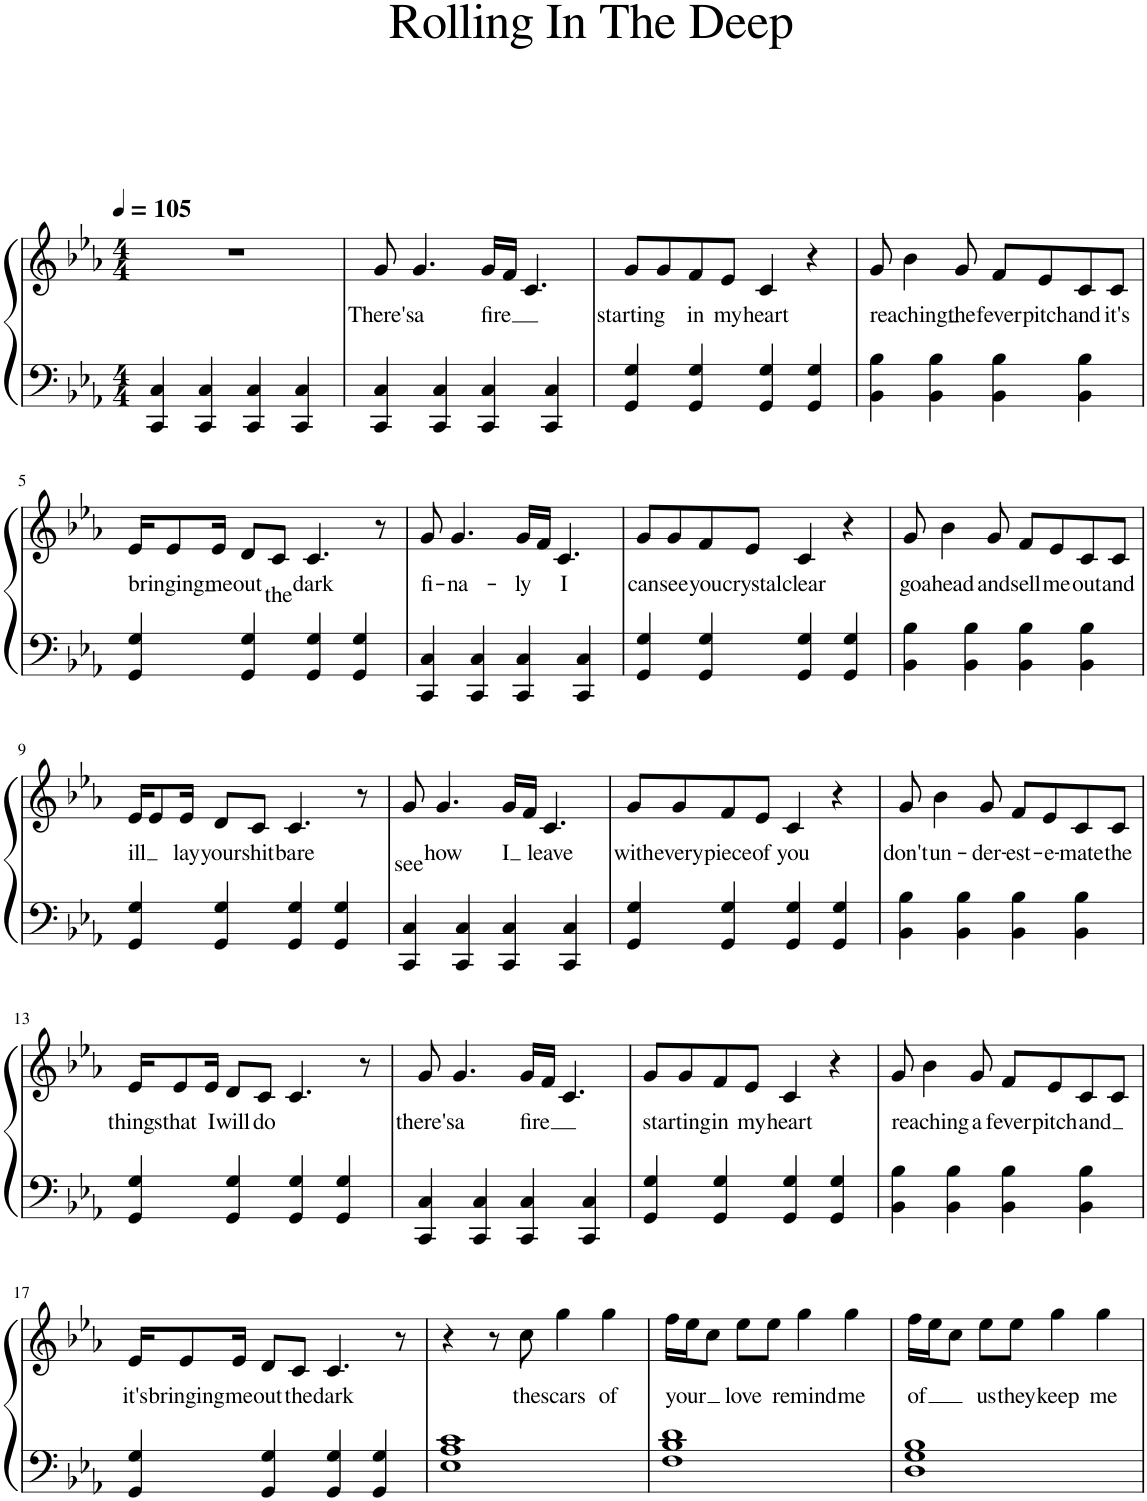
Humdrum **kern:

**kern	**kern	**text
*part1	*part1	*part1
*staff2	*staff1	*staff1
*I"Piano	*	*
*I'Pno.	*	*
*clefF4	*clefG2	*
*k[b-e-a-]	*k[b-e-a-]	*
*M4/4	*M4/4	*
*MM105	*MM105	*
=1	=1	=1
4CC/ 4C/	1r	.
4CC/ 4C/	.	.
4CC/ 4C/	.	.
4CC/ 4C/	.	.
=2	=2	=2
!	!	!LO:LY:b
4CC/ 4C/	8g/	There's
!	!	!LO:LY:b
.	4.g/	a
4CC/ 4C/	.	.
!	!	!LO:LY:b
4CC/ 4C/	16g/LL	fire
.	16f/JJ	.
.	4.c/	.
4CC/ 4C/	.	.
=3	=3	=3
!	!	!LO:LY:b
4GG/ 4G/	8g/L	starting
.	8g/	.
!	!	!LO:LY:b
4GG/ 4G/	8f/	in
!	!	!LO:LY:b
.	8e-/J	my
!	!	!LO:LY:b
4GG/ 4G/	4c/	heart
4GG/ 4G/	4r	.
=4	=4	=4
!	!	!LO:LY:b
4BB-\ 4B-\	8g/	reaching
.	4b-\	.
4BB-\ 4B-\	.	.
!	!	!LO:LY:b
.	8g/	the
!	!	!LO:LY:b
4BB-\ 4B-\	8f/L	fever
!	!	!LO:LY:b
.	8e-/	pitch
!	!	!LO:LY:b
4BB-\ 4B-\	8c/	and
!	!	!LO:LY:b
.	8c/J	it's
!!LO:LB:g=z
=5	=5	=5
!	!	!LO:LY:b
4GG/ 4G/	16e-/KL	bringing
.	8e-/	.
!	!	!LO:LY:b
.	16e-/Jk	me
!	!	!LO:LY:b
4GG/ 4G/	8d/L	out
!	!	!LO:LY:b
.	8c/J	the
!	!	!LO:LY:b
4GG/ 4G/	4.c/	dark
4GG/ 4G/	.	.
.	8r	.
=6	=6	=6
!	!	!LO:LY:b
4CC/ 4C/	8g/	fi-
!	!	!LO:LY:b
.	4.g/	-na-
4CC/ 4C/	.	.
!	!	!LO:LY:b
4CC/ 4C/	16g/LL	-ly
.	16f/JJ	.
!	!	!LO:LY:b
.	4.c/	I
4CC/ 4C/	.	.
=7	=7	=7
!	!	!LO:LY:b
4GG/ 4G/	8g/L	can
!	!	!LO:LY:b
.	8g/	see
!	!	!LO:LY:b
4GG/ 4G/	8f/	you
!	!	!LO:LY:b
.	8e-/J	crystal
!	!	!LO:LY:b
4GG/ 4G/	4c/	clear
4GG/ 4G/	4r	.
=8	=8	=8
!	!	!LO:LY:b
4BB-\ 4B-\	8g/	go
!	!	!LO:LY:b
.	4b-\	ahead
4BB-\ 4B-\	.	.
!	!	!LO:LY:b
.	8g/	and
!	!	!LO:LY:b
4BB-\ 4B-\	8f/L	sell
!	!	!LO:LY:b
.	8e-/	me
!	!	!LO:LY:b
4BB-\ 4B-\	8c/	out
!	!	!LO:LY:b
.	8c/J	and
!!LO:LB:g=z
=9	=9	=9
!	!	!LO:LY:b
4GG/ 4G/	16e-/KL	ill
.	8e-/	.
!	!	!LO:LY:b
.	16e-/Jk	lay
!	!	!LO:LY:b
4GG/ 4G/	8d/L	your
!	!	!LO:LY:b
.	8c/J	shit
!	!	!LO:LY:b
4GG/ 4G/	4.c/	bare
4GG/ 4G/	.	.
.	8r	.
=10	=10	=10
!	!	!LO:LY:b
4CC/ 4C/	8g/	see
!	!	!LO:LY:b
.	4.g/	how
4CC/ 4C/	.	.
!	!	!LO:LY:b
4CC/ 4C/	16g/LL	I
.	16f/JJ	.
!	!	!LO:LY:b
.	4.c/	leave
4CC/ 4C/	.	.
=11	=11	=11
!	!	!LO:LY:b
4GG/ 4G/	8g/L	with
!	!	!LO:LY:b
.	8g/	every
!	!	!LO:LY:b
4GG/ 4G/	8f/	piece
!	!	!LO:LY:b
.	8e-/J	of
!	!	!LO:LY:b
4GG/ 4G/	4c/	you
4GG/ 4G/	4r	.
=12	=12	=12
!	!	!LO:LY:b
4BB-\ 4B-\	8g/	don't
!	!	!LO:LY:b
.	4b-\	un-
4BB-\ 4B-\	.	.
!	!	!LO:LY:b
.	8g/	-der-
!	!	!LO:LY:b
4BB-\ 4B-\	8f/L	-est-
!	!	!LO:LY:b
.	8e-/	-e-
!	!	!LO:LY:b
4BB-\ 4B-\	8c/	-mate
!	!	!LO:LY:b
.	8c/J	the
!!LO:LB:g=z
=13	=13	=13
!	!	!LO:LY:b
4GG/ 4G/	16e-/KL	things
!	!	!LO:LY:b
.	8e-/	that
!	!	!LO:LY:b
.	16e-/Jk	I
!	!	!LO:LY:b
4GG/ 4G/	8d/L	will
!	!	!LO:LY:b
.	8c/J	do
4GG/ 4G/	4.c/	.
4GG/ 4G/	.	.
.	8r	.
=14	=14	=14
!	!	!LO:LY:b
4CC/ 4C/	8g/	there's
!	!	!LO:LY:b
.	4.g/	a
4CC/ 4C/	.	.
!	!	!LO:LY:b
4CC/ 4C/	16g/LL	fire
.	16f/JJ	.
.	4.c/	.
4CC/ 4C/	.	.
=15	=15	=15
!	!	!LO:LY:b
4GG/ 4G/	8g/L	starting
.	8g/	.
!	!	!LO:LY:b
4GG/ 4G/	8f/	in
!	!	!LO:LY:b
.	8e-/J	my
!	!	!LO:LY:b
4GG/ 4G/	4c/	heart
4GG/ 4G/	4r	.
=16	=16	=16
!	!	!LO:LY:b
4BB-\ 4B-\	8g/	reaching
.	4b-\	.
4BB-\ 4B-\	.	.
!	!	!LO:LY:b
.	8g/	a
!	!	!LO:LY:b
4BB-\ 4B-\	8f/L	fever
!	!	!LO:LY:b
.	8e-/	pitch
!	!	!LO:LY:b
4BB-\ 4B-\	8c/	and
.	8c/J	.
!!LO:LB:g=z
=17	=17	=17
!	!	!LO:LY:b
4GG/ 4G/	16e-/KL	it's
!	!	!LO:LY:b
.	8e-/	bringing
!	!	!LO:LY:b
.	16e-/Jk	me
!	!	!LO:LY:b
4GG/ 4G/	8d/L	out
!	!	!LO:LY:b
.	8c/J	the
!	!	!LO:LY:b
4GG/ 4G/	4.c/	dark
4GG/ 4G/	.	.
.	8r	.
=18	=18	=18
1E- 1A- 1c	4r	.
.	8r	.
!	!	!LO:LY:b
.	8cc\	the
!	!	!LO:LY:b
.	4gg\	scars
!	!	!LO:LY:b
.	4gg\	of
=19	=19	=19
!	!	!LO:LY:b
1F 1B- 1d	16ff\LL	your
.	16ee-\J	.
.	8cc\J	.
!	!	!LO:LY:b
.	8ee-\L	love
.	8ee-\J	.
!	!	!LO:LY:b
.	4gg\	remind
!	!	!LO:LY:b
.	4gg\	me
=20	=20	=20
!	!	!LO:LY:b
1D 1G 1B-	16ff\LL	of
.	16ee-\J	.
.	8cc\J	.
!	!	!LO:LY:b
.	8ee-\L	us
!	!	!LO:LY:b
.	8ee-\J	they
!	!	!LO:LY:b
.	4gg\	keep
!	!	!LO:LY:b
.	4gg\	me
=	=	=
*-	*-	*-
